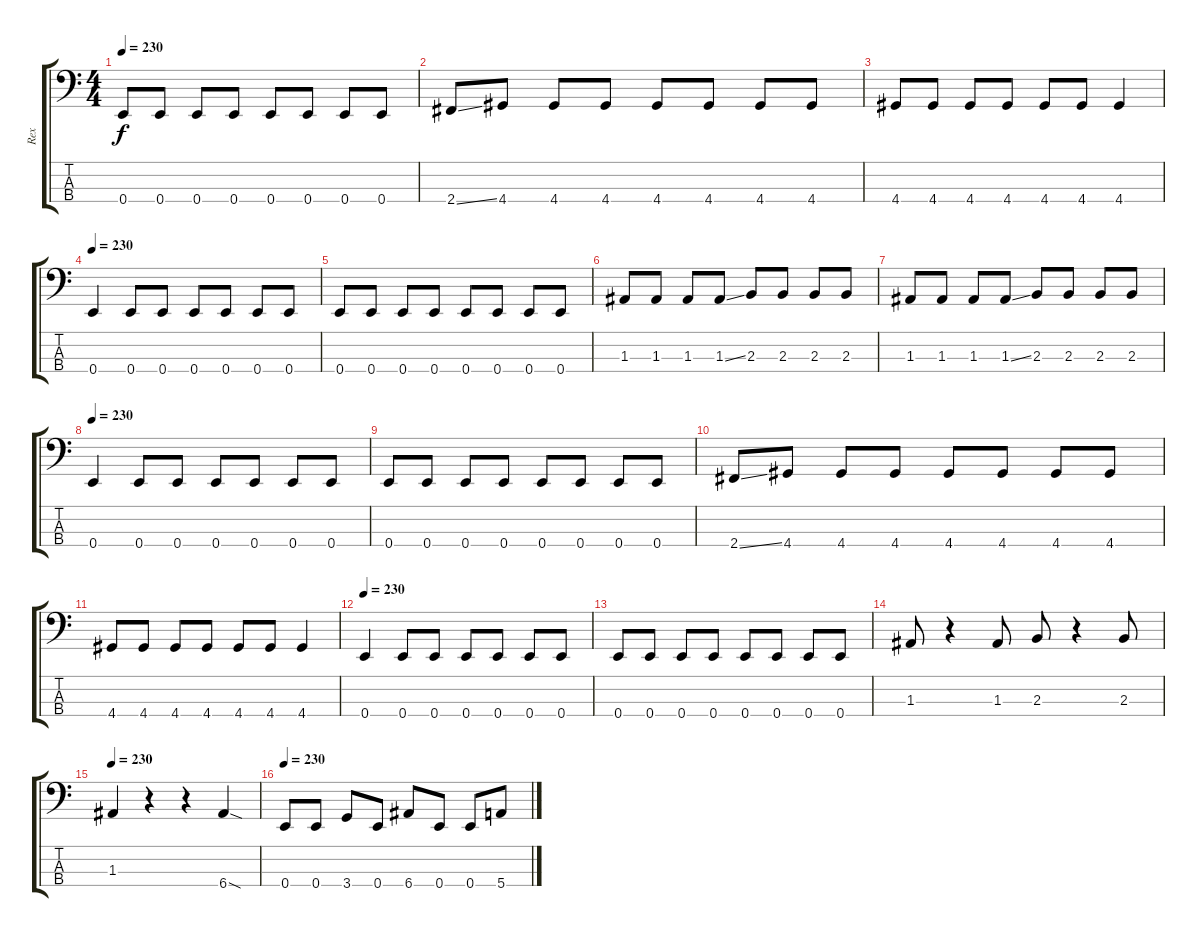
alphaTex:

\track ("Rex" "Rex") {instrument electricbassfinger}
\staff {score tabs}
\tuning (G2 D2 A1 E1) {hide}
\ts (4 4)
\tempo 230
\clef f4
\ks c
0.4.8{dy f} 0.4.8 0.4.8 0.4.8 0.4.8 0.4.8 0.4.8 0.4.8 |
2.4{ss}.8 4.4.8 4.4.8 4.4.8 4.4.8 4.4.8 4.4.8 4.4.8 |
4.4.8 4.4.8 4.4.8 4.4.8 4.4.8 4.4.8 4.4.4 |
\tempo 230
0.4.4 0.4.8 0.4.8 0.4.8 0.4.8 0.4.8 0.4.8 |
0.4.8 0.4.8 0.4.8 0.4.8 0.4.8 0.4.8 0.4.8 0.4.8 |
1.3.8 1.3.8 1.3.8 1.3{ss}.8 2.3.8 2.3.8 2.3.8 2.3.8 |
1.3.8 1.3.8 1.3.8 1.3{ss}.8 2.3.8 2.3.8 2.3.8 2.3.8 |
\tempo 230
0.4.4 0.4.8 0.4.8 0.4.8 0.4.8 0.4.8 0.4.8 |
0.4.8 0.4.8 0.4.8 0.4.8 0.4.8 0.4.8 0.4.8 0.4.8 |
2.4{ss}.8 4.4.8 4.4.8 4.4.8 4.4.8 4.4.8 4.4.8 4.4.8 |
4.4.8 4.4.8 4.4.8 4.4.8 4.4.8 4.4.8 4.4.4 |
\tempo 230
0.4.4 0.4.8 0.4.8 0.4.8 0.4.8 0.4.8 0.4.8 |
0.4.8 0.4.8 0.4.8 0.4.8 0.4.8 0.4.8 0.4.8 0.4.8 |
1.3.8 r.4 1.3.8 2.3.8 r.4 2.3.8 |
\tempo 230
1.3.4 r.4 r.4 6.4{sod}.4 |
\tempo 230
0.4.8 0.4.8 3.4.8 0.4.8 6.4.8 0.4.8 0.4.8 5.4.8
